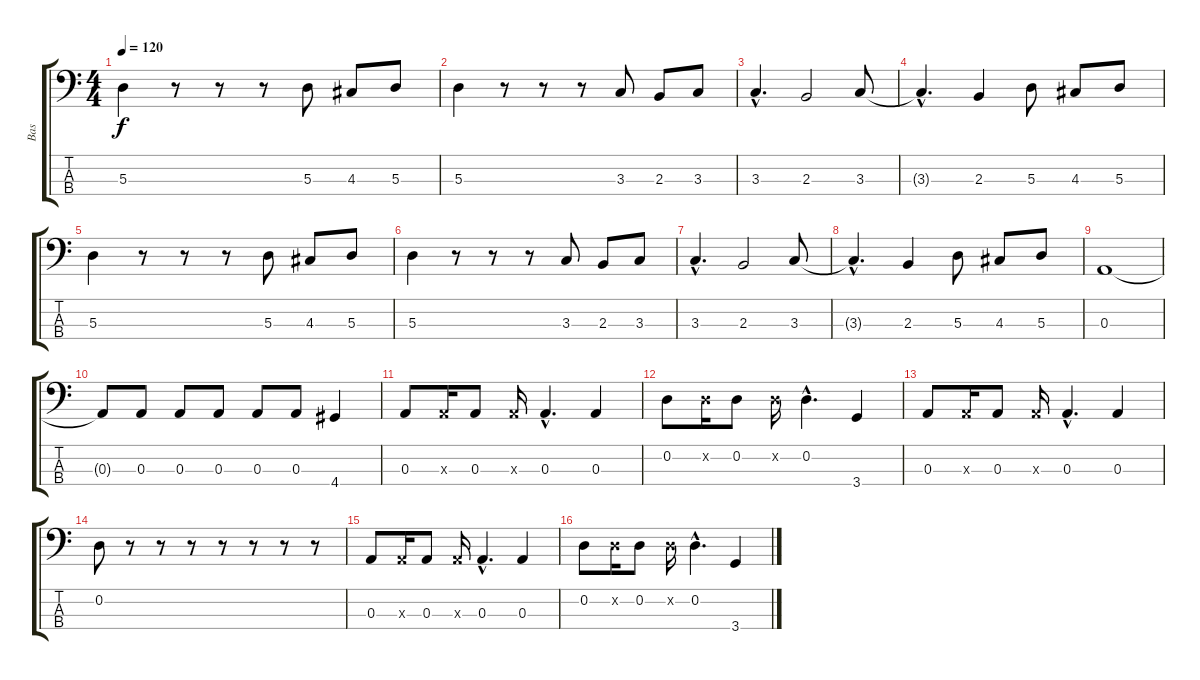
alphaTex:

\track ("Bas" "Bas") {instrument electricbassfinger}
\staff {score tabs}
\tuning (G2 D2 A1 E1) {hide}
\ts (4 4)
\tempo 120
\clef f4
\ks c
5.3.4{dy f} r.8 r.8 r.8 5.3.8 4.3.8 5.3.8 |
5.3.4 r.8 r.8 r.8 3.3.8 2.3.8 3.3.8 |
3.3{hac}.4{d} 2.3.2 3.3.8 |
3.3{hac t}.4{d} 2.3.4 5.3.8 4.3.8 5.3.8 |
5.3.4 r.8 r.8 r.8 5.3.8 4.3.8 5.3.8 |
5.3.4 r.8 r.8 r.8 3.3.8 2.3.8 3.3.8 |
3.3{hac}.4{d} 2.3.2 3.3.8 |
3.3{hac t}.4{d} 2.3.4 5.3.8 4.3.8 5.3.8 |
0.3.1 |
0.3{t}.8 0.3.8 0.3.8 0.3.8 0.3.8 0.3.8 4.4.4 |
0.3.8 0.3{x}.16 0.3.8 0.3{x}.16 0.3{hac}.4{d} 0.3.4 |
0.2.8 0.2{x}.16 0.2.8 0.2{x}.16 0.2{hac}.4{d} 3.4.4 |
0.3.8 0.3{x}.16 0.3.8 0.3{x}.16 0.3{hac}.4{d} 0.3.4 |
0.2.8 r.8 r.8 r.8 r.8 r.8 r.8 r.8 |
0.3.8 0.3{x}.16 0.3.8 0.3{x}.16 0.3{hac}.4{d} 0.3.4 |
0.2.8 0.2{x}.16 0.2.8 0.2{x}.16 0.2{hac}.4{d} 3.4.4
